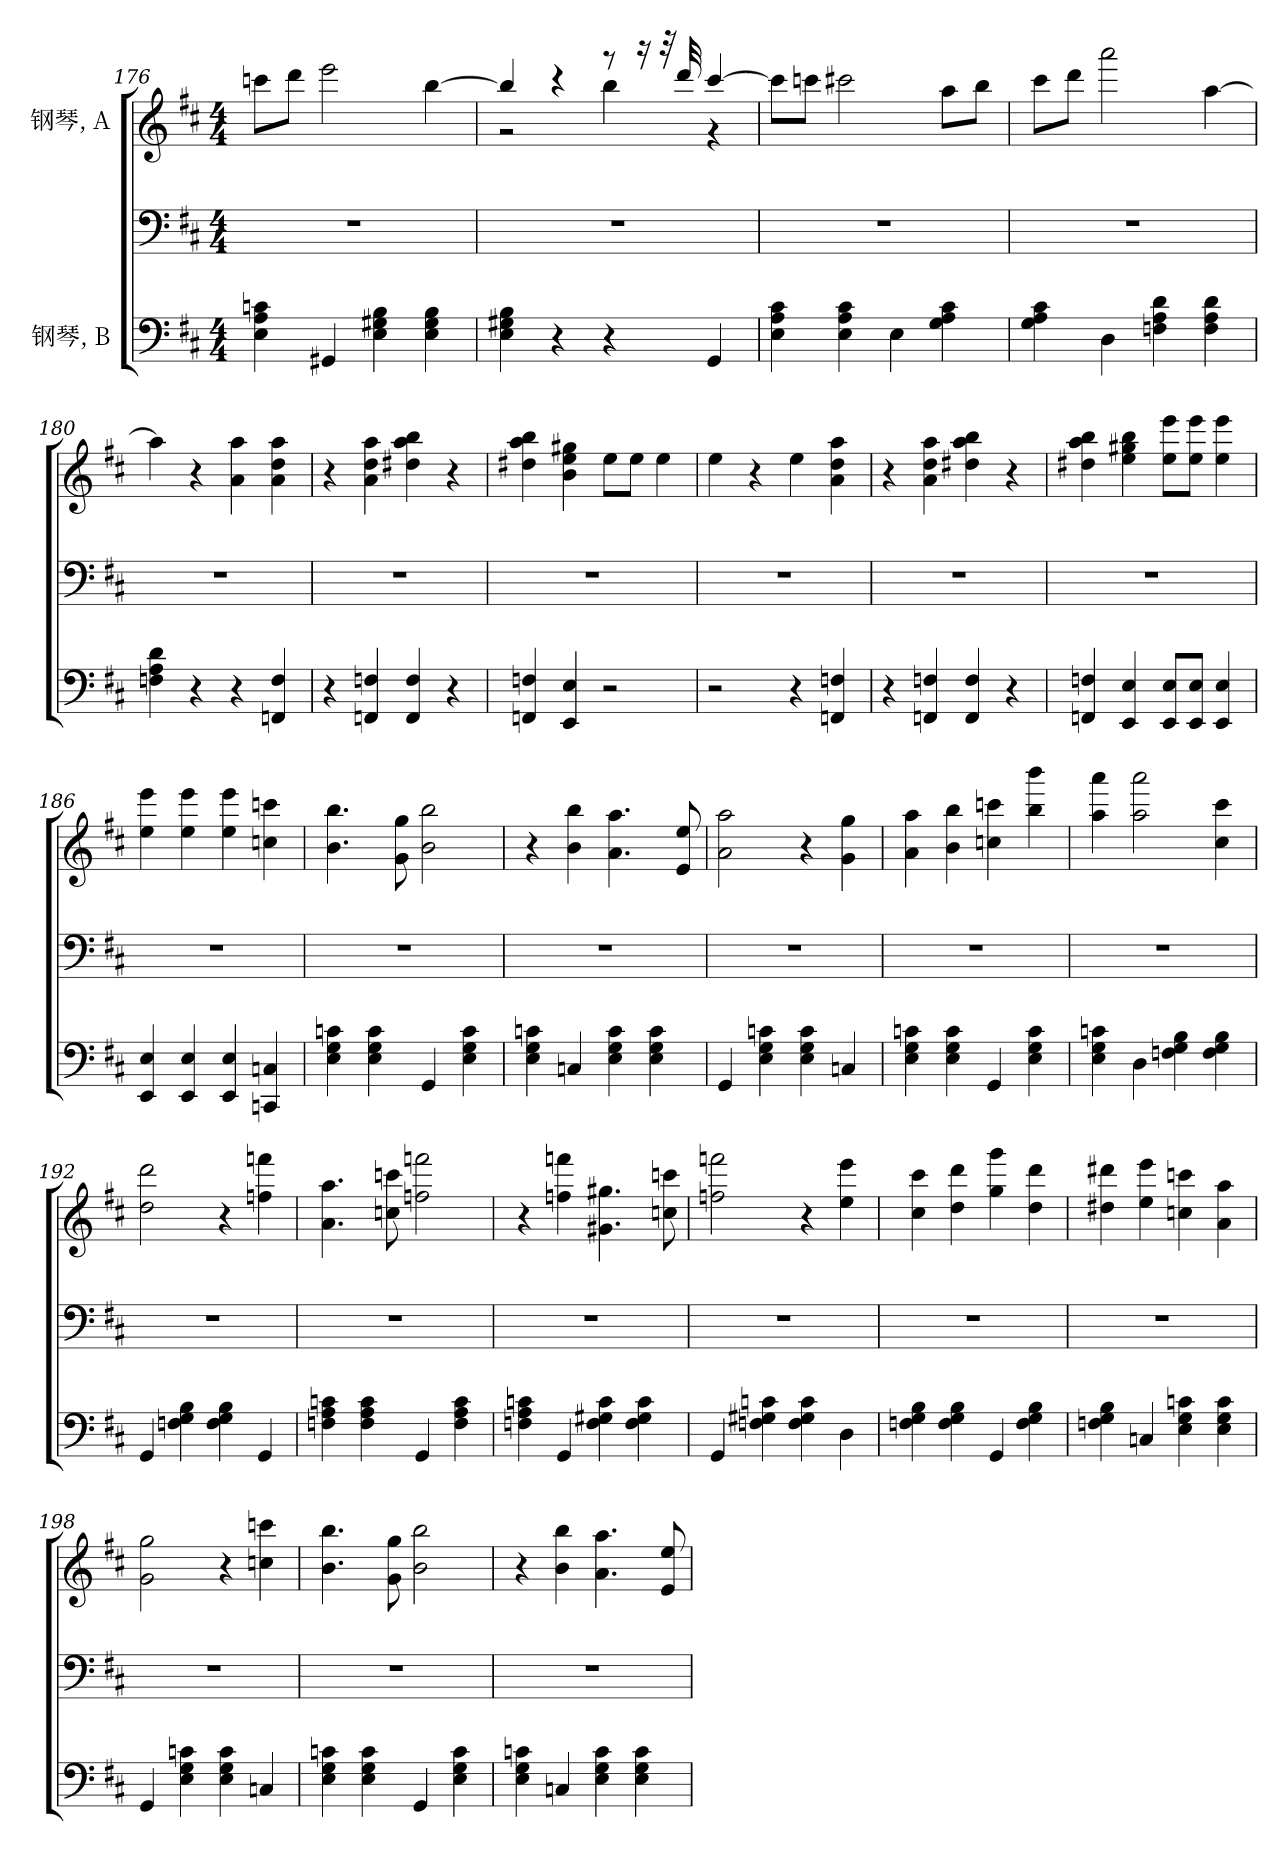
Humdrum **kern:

**kern	**kern	**kern
*part2	*part2	*part1
*staff3	*staff2	*staff1
*I"钢琴, B	*	*I"钢琴, A
*clefF4	*clefF4	*clefG2
*k[f#c#]	*k[f#c#]	*k[f#c#]
*M4/4	*M4/4	*M4/4
=176	=176	=176
4E\ 4A\ 4cn\	1r	8cccn\L
.	.	8ddd\J
4GG#X/	.	2eee\
4E\ 4G#X\ 4B\	.	.
4E\ 4G#\ 4B\	.	[4bb\
!!LO:PB:g=z
=177	=177	=177
*	*	*^
4E\ 4G#X\ 4B\	1r	4bb/]	2r
4r	.	4r	.
4r	.	8r	4bb\
.	.	16r	.
.	.	32r	.
.	.	32ddd/	.
4GG/	.	[4ccc#/	4r
*	*	*v	*v
=178	=178	=178
4E\ 4A\ 4c#\	1r	8ccc#\L]
.	.	8cccn\J
4E\ 4A\ 4c#\	.	2ccc#X\
4E\	.	.
4G\ 4A\ 4c#\	.	8aa\L
.	.	8bb\J
=179	=179	=179
4G\ 4A\ 4c#\	1r	8ccc#\L
.	.	8ddd\J
4D\	.	2aaa\
4Fn\ 4A\ 4d\	.	.
4F\ 4A\ 4d\	.	[4aa\
=180	=180	=180
4Fn\ 4A\ 4d\	1r	4aa\]
4r	.	4r
4r	.	4a\ 4aa\
4FFn/ 4F/	.	4a\ 4dd\ 4aa\
=181	=181	=181
4r	1r	4r
4FFn/ 4Fn/	.	4a\ 4dd\ 4aa\
4FF/ 4F/	.	4dd#X\ 4aa\ 4bb\
4r	.	4r
!!LO:LB:g=z
=182	=182	=182
4FFn/ 4Fn/	1r	4dd#X\ 4aa\ 4bb\
4EE/ 4E/	.	4b\ 4ee\ 4gg#X\
2r	.	8ee\L
.	.	8ee\J
.	.	4ee\
=183	=183	=183
2r	1r	4ee\
.	.	4r
4r	.	4ee\
4FFn/ 4Fn/	.	4a\ 4dd\ 4aa\
=184	=184	=184
4r	1r	4r
4FFn/ 4Fn/	.	4a\ 4dd\ 4aa\
4FF/ 4F/	.	4dd#X\ 4aa\ 4bb\
4r	.	4r
=185	=185	=185
4FFn/ 4Fn/	1r	4dd#X\ 4aa\ 4bb\
4EE/ 4E/	.	4ee\ 4gg#X\ 4bb\
8EE/ 8E/L	.	8ee\ 8eee\L
8EE/ 8E/J	.	8ee\ 8eee\J
4EE/ 4E/	.	4ee\ 4eee\
=186	=186	=186
4EE/ 4E/	1r	4ee\ 4eee\
4EE/ 4E/	.	4ee\ 4eee\
4EE/ 4E/	.	4ee\ 4eee\
4CCn/ 4Cn/	.	4ccn\ 4cccn\
=187	=187	=187
4E\ 4G\ 4cn\	1r	4.b\ 4.bb\
4E\ 4G\ 4c\	.	.
.	.	8g\ 8gg\
4GG/	.	2b\ 2bb\
4E\ 4G\ 4c\	.	.
!!LO:LB:g=z
=188	=188	=188
4E\ 4G\ 4cn\	1r	4r
4Cn/	.	4b\ 4bb\
4E\ 4G\ 4c\	.	4.a\ 4.aa\
4E\ 4G\ 4c\	.	.
.	.	8e/ 8ee/
=189	=189	=189
4GG/	1r	2a\ 2aa\
4E\ 4G\ 4cn\	.	.
4E\ 4G\ 4c\	.	4r
4Cn/	.	4g\ 4gg\
=190	=190	=190
4E\ 4G\ 4cn\	1r	4a\ 4aa\
4E\ 4G\ 4c\	.	4b\ 4bb\
4GG/	.	4ccn\ 4cccn\
4E\ 4G\ 4c\	.	4bb\ 4bbb\
=191	=191	=191
4E\ 4G\ 4cn\	1r	4aa\ 4aaa\
4D\	.	2aa\ 2aaa\
4Fn\ 4G\ 4B\	.	.
4F\ 4G\ 4B\	.	4cc#\ 4ccc#\
=192	=192	=192
4GG/	1r	2dd\ 2ddd\
4Fn\ 4G\ 4B\	.	.
4F\ 4G\ 4B\	.	4r
4GG/	.	4ffn\ 4fffn\
!!LO:LB:g=z
=193	=193	=193
4Fn\ 4A\ 4cn\	1r	4.a\ 4.aa\
4F\ 4A\ 4c\	.	.
.	.	8ccn\ 8cccn\
4GG/	.	2ffn\ 2fffn\
4F\ 4A\ 4c\	.	.
=194	=194	=194
4Fn\ 4A\ 4cn\	1r	4r
4GG/	.	4ffn\ 4fffn\
4F\ 4G#X\ 4c\	.	4.g#X\ 4.gg#X\
4F\ 4G#\ 4c\	.	.
.	.	8ccn\ 8cccn\
=195	=195	=195
4GG/	1r	2ffn\ 2fffn\
4Fn\ 4G#X\ 4cn\	.	.
4F\ 4G#\ 4c\	.	4r
4D\	.	4ee\ 4eee\
=196	=196	=196
4Fn\ 4G\ 4B\	1r	4cc#\ 4ccc#\
4F\ 4G\ 4B\	.	4dd\ 4ddd\
4GG/	.	4gg\ 4ggg\
4F\ 4G\ 4B\	.	4dd\ 4ddd\
=197	=197	=197
4Fn\ 4G\ 4B\	1r	4dd#X\ 4ddd#X\
4Cn/	.	4ee\ 4eee\
4E\ 4G\ 4cn\	.	4ccn\ 4cccn\
4E\ 4G\ 4c\	.	4a\ 4aa\
!!LO:PB:g=z
=198	=198	=198
4GG/	1r	2g\ 2gg\
4E\ 4G\ 4cn\	.	.
4E\ 4G\ 4c\	.	4r
4Cn/	.	4ccn\ 4cccn\
=199	=199	=199
4E\ 4G\ 4cn\	1r	4.b\ 4.bb\
4E\ 4G\ 4c\	.	.
.	.	8g\ 8gg\
4GG/	.	2b\ 2bb\
4E\ 4G\ 4c\	.	.
=200	=200	=200
4E\ 4G\ 4cn\	1r	4r
4Cn/	.	4b\ 4bb\
4E\ 4G\ 4c\	.	4.a\ 4.aa\
4E\ 4G\ 4c\	.	.
.	.	8e/ 8ee/
=	=	=
*-	*-	*-
